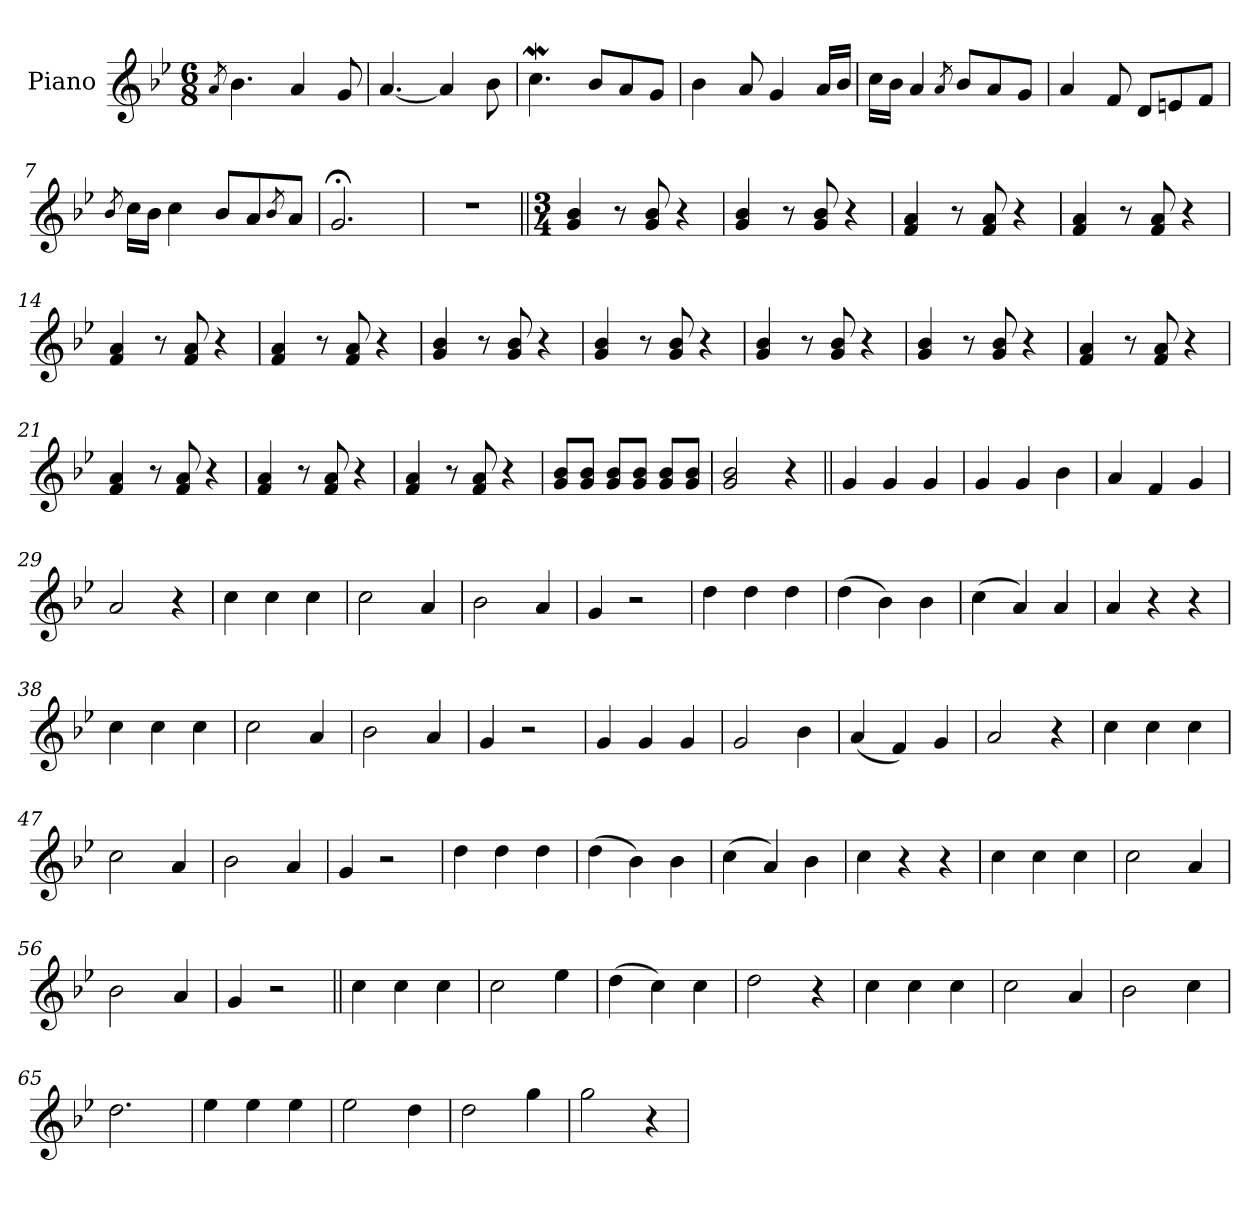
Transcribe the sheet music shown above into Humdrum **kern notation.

**kern
*part1
*staff1
*I"Piano
*I'Pno.
*clefG2
*k[b-e-]
*M6/8
*MM120
=1
8qa
4.b-!
4a!
8g!
=2
[4.a!
4a!]
8b-!
=3
4.ccW!
8b-!L
8a!
8g!J
=4
4b-!
8a!
4g!
16a!LL
16b-!JJ
=5
16cc!LL
16b-!JJ
4a!
8qa
8b-!L
8a!
8g!J
=6
4a!
8f!
8d!L
8en!
8f!J
=7
8qb-
16cc!LL
16b-!JJ
4cc!
8b-!L
8a!
8qb-
8a!J
=8
2.g;<!
=9
2.r
=10||
*M3/4
*MM210
4g! 4b-!
8r
8g! 8b-!
4r
=11
4g! 4b-!
8r
8g! 8b-!
4r
=12
4f! 4a!
8r
8f! 8a!
4r
=13
4f! 4a!
8r
8f! 8a!
4r
=14
4f! 4a!
8r
8f! 8a!
4r
=15
4f! 4a!
8r
8f! 8a!
4r
=16
4g! 4b-!
8r
8g! 8b-!
4r
=17
4g! 4b-!
8r
8g! 8b-!
4r
=18
4g! 4b-!
8r
8g! 8b-!
4r
=19
4g! 4b-!
8r
8g! 8b-!
4r
=20
4f! 4a!
8r
8f! 8a!
4r
=21
4f! 4a!
8r
8f! 8a!
4r
=22
4f! 4a!
8r
8f! 8a!
4r
=23
4f! 4a!
8r
8f! 8a!
4r
=24
8g! 8b-!L
8g! 8b-!J
8g! 8b-!L
8g! 8b-!J
8g! 8b-!L
8g! 8b-!J
=25
2g! 2b-!
4r
=26||
4g
4g
4g
=27
4g
4g
4b-
=28
4a
4f
4g
=29
2a
4r
=30
4cc
4cc
4cc
=31
2cc
4a
=32
2b-
4a
=33
4g
2r
=34
4dd
4dd
4dd
=35
(4dd
4b-)
4b-
=36
(4cc
4a)
4a
=37
4a
4r
4r
=38
4cc
4cc
4cc
=39
2cc
4a
=40
2b-
4a
=41
4g
2r
=42
4g
4g
4g
=43
2g
4b-
=44
(4a
4f)
4g
=45
2a
4r
=46
4cc
4cc
4cc
=47
2cc
4a
=48
2b-
4a
=49
4g
2r
=50
4dd
4dd
4dd
=51
(4dd
4b-)
4b-
=52
(4cc
4a)
4b-
=53
4cc
4r
4r
=54
4cc
4cc
4cc
=55
2cc
4a
=56
2b-
4a
=57
4g
2r
=58||
4cc
4cc
4cc
=59
2cc
4ee-
=60
(4dd
4cc)
4cc
=61
2dd
4r
=62
4cc
4cc
4cc
=63
2cc
4a
=64
2b-
4cc
=65
2.dd
=66
4ee-
4ee-
4ee-
=67
2ee-
4dd
=68
2dd
4gg
=69
2gg
4r
=
*-
